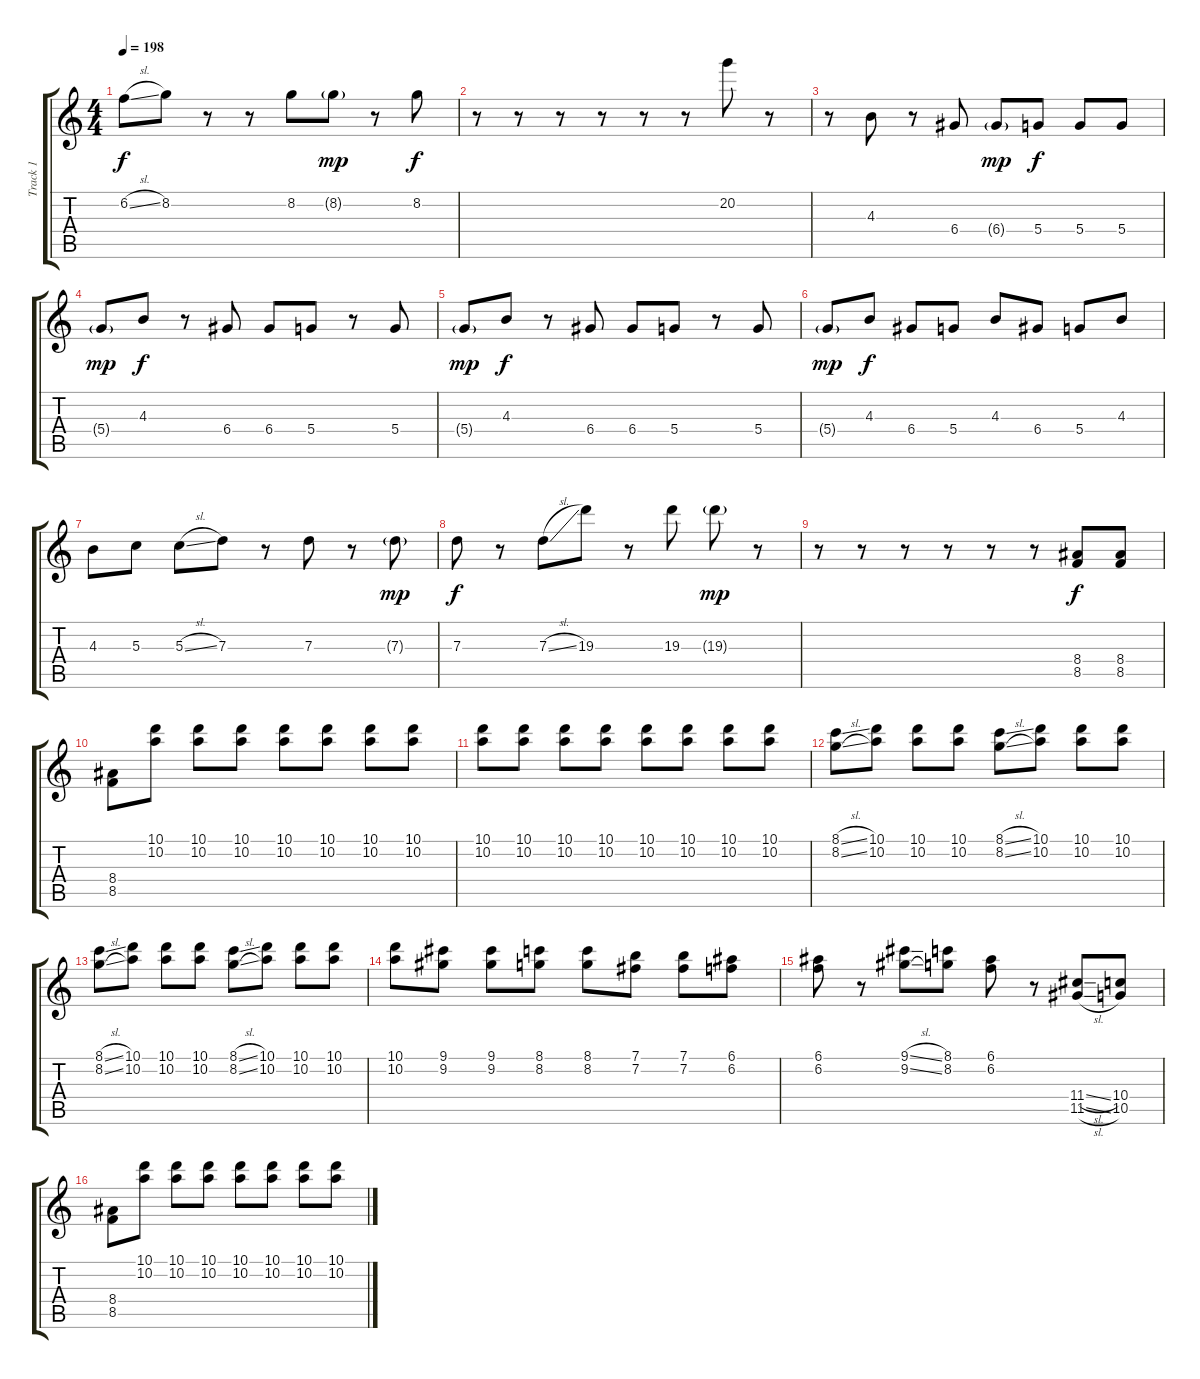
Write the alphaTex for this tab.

\track ("Track 1" "Track 1") {instrument acousticguitarsteel}
\staff {score tabs}
\tuning (E4 B3 G3 D3 A2 E2) {hide}
\ts (4 4)
\tempo 198
\clef g2
\ks c
6.2{sl}.8{dy f} 8.2.8 r.8 r.8 8.2.8 8.2{g}.8{dy mp} r.8 8.2.8{dy f} |
r.8 r.8 r.8 r.8 r.8 r.8 20.2.8 r.8 |
r.8 4.3.8 r.8 6.4.8 6.4{g}.8{dy mp} 5.4.8{dy f} 5.4.8 5.4.8 |
5.4{g}.8{dy mp} 4.3.8{dy f} r.8 6.4.8 6.4.8 5.4.8 r.8 5.4.8 |
5.4{g}.8{dy mp} 4.3.8{dy f} r.8 6.4.8 6.4.8 5.4.8 r.8 5.4.8 |
5.4{g}.8{dy mp} 4.3.8{dy f} 6.4.8 5.4.8 4.3.8 6.4.8 5.4.8 4.3.8 |
4.3.8 5.3.8 5.3{sl}.8 7.3.8 r.8 7.3.8 r.8 7.3{g}.8{dy mp} |
7.3.8{dy f} r.8 7.3{sl}.8 19.3.8 r.8 19.3.8 19.3{g}.8{dy mp} r.8 |
r.8 r.8 r.8 r.8 r.8 r.8 (8.4 8.5).8{dy f} (8.4 8.5).8 |
(8.4 8.5).8 (10.1 10.2).8 (10.1 10.2).8 (10.1 10.2).8 (10.1 10.2).8 (10.1 10.2).8 (10.1 10.2).8 (10.1 10.2).8 |
(10.1 10.2).8 (10.1 10.2).8 (10.1 10.2).8 (10.1 10.2).8 (10.1 10.2).8 (10.1 10.2).8 (10.1 10.2).8 (10.1 10.2).8 |
(8.1{sl} 8.2{sl}).8 (10.1 10.2).8 (10.1 10.2).8 (10.1 10.2).8 (8.1{sl} 8.2{sl}).8 (10.1 10.2).8 (10.1 10.2).8 (10.1 10.2).8 |
(8.1{sl} 8.2{sl}).8 (10.1 10.2).8 (10.1 10.2).8 (10.1 10.2).8 (8.1{sl} 8.2{sl}).8 (10.1 10.2).8 (10.1 10.2).8 (10.1 10.2).8 |
(10.1 10.2).8 (9.1 9.2).8 (9.1 9.2).8 (8.1 8.2).8 (8.1 8.2).8 (7.1 7.2).8 (7.1 7.2).8 (6.1 6.2).8 |
(6.1 6.2).8 r.8 (9.1{sl} 9.2{sl}).8 (8.1 8.2).8 (6.1 6.2).8 r.8 (11.4{sl} 11.5{sl}).8 (10.4 10.5).8 |
(8.4 8.5).8 (10.1 10.2).8 (10.1 10.2).8 (10.1 10.2).8 (10.1 10.2).8 (10.1 10.2).8 (10.1 10.2).8 (10.1 10.2).8
